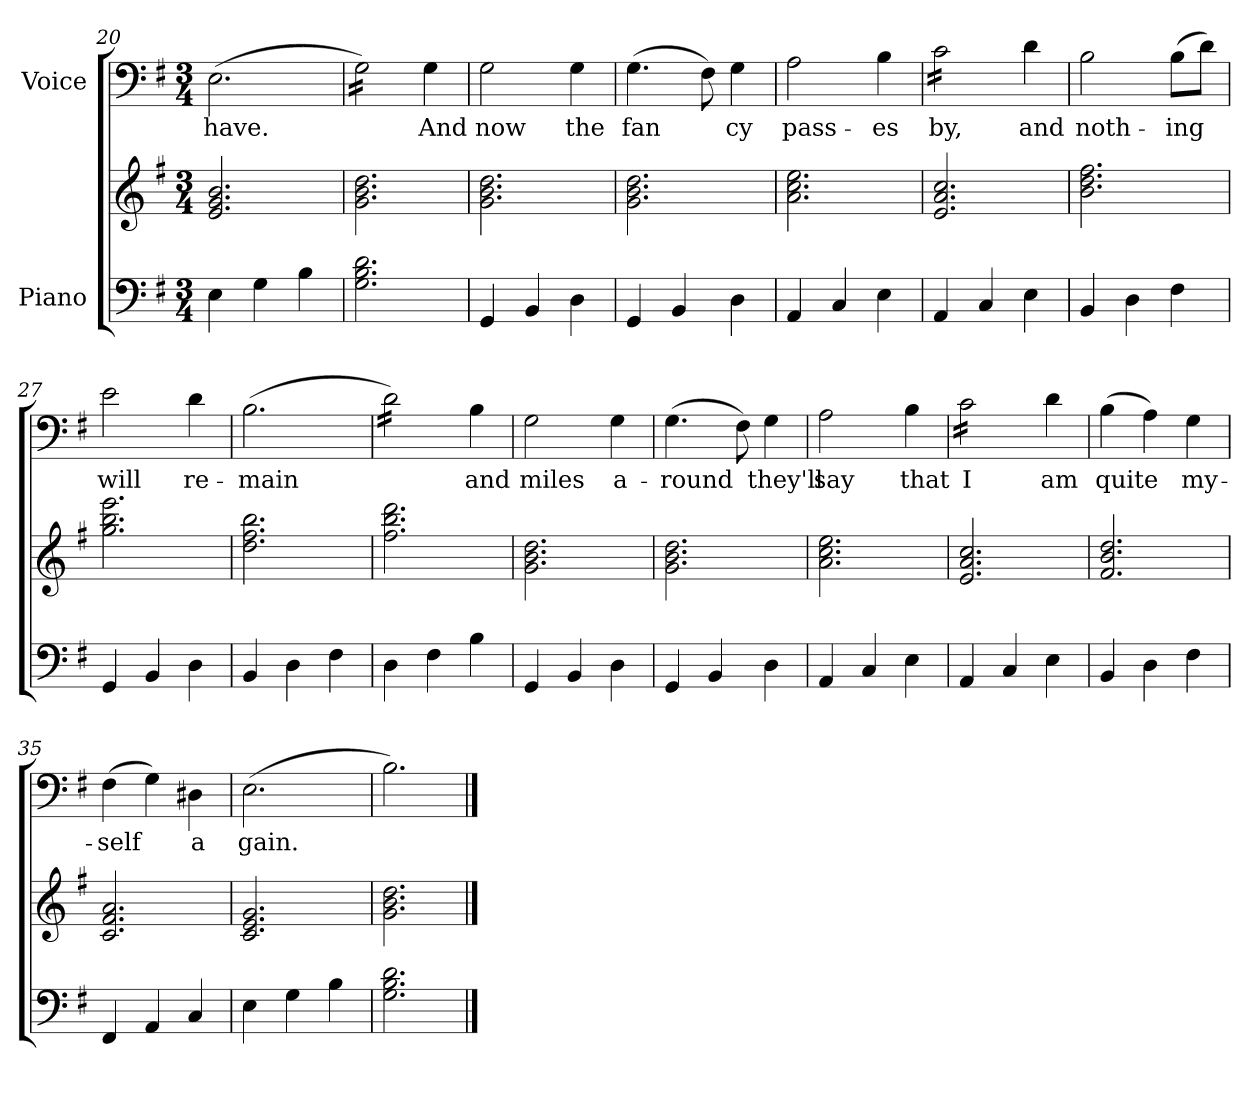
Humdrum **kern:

**kern	**kern	**kern	**text
*part2	*part2	*part1	*part1
*staff3	*staff2	*staff1	*staff1
*I"Piano	*	*I"Voice	*
*clefF4	*clefG2	*clefF4	*
*k[f#]	*k[f#]	*k[f#]	*
*G:	*G:	*G:	*
*M3/4	*M3/4	*M3/4	*
=20	=20	=20	=20
!	!	!	!LO:LY:b
4E\	2.e/ 2.g/ 2.b/	(>2.E\	have.
4G\	.	.	.
4B\	.	.	.
=21	=21	=21	=21
*	*	*tremolo	*
2.G\ 2.B\ 2.d\	2.g\ 2.b\ 2.dd\	16G\)LL	.
.	.	16G\)	.
.	.	16G\)	.
.	.	16G\)	.
.	.	16G\)	.
.	.	16G\)	.
.	.	16G\)	.
.	.	16G\)JJ	.
*	*	*Xtremolo	*
!	!	!	!LO:LY:b
.	.	4G\	And
=22	=22	=22	=22
!	!	!	!LO:LY:b
4GG/	2.g\ 2.b\ 2.dd\	2G\	now
4BB/	.	.	.
!	!	!	!LO:LY:b
4D\	.	4G\	the
=23	=23	=23	=23
!	!	!	!LO:LY:b
4GG/	2.g\ 2.b\ 2.dd\	(>4.G\	fan
4BB/	.	.	.
.	.	8F#\)	.
!	!	!	!LO:LY:b
4D\	.	4G\	cy
=24	=24	=24	=24
!	!	!	!LO:LY:b
4AA/	2.a\ 2.cc\ 2.ee\	2A\	pass-
4C/	.	.	.
!	!	!	!LO:LY:b
4E\	.	4B\	-es
=25	=25	=25	=25
!	!	!	!LO:LY:b
*	*	*tremolo	*
4AA/	2.e/ 2.a/ 2.cc/	16c\LL	by,
.	.	16c\	.
.	.	16c\	.
.	.	16c\	.
4C/	.	16c\	.
.	.	16c\	.
.	.	16c\	.
.	.	16c\JJ	.
*	*	*Xtremolo	*
!	!	!	!LO:LY:b
4E\	.	4d\	and
!!LO:PB:g=z
=26	=26	=26	=26
!	!	!	!LO:LY:b
4BB/	2.b\ 2.dd\ 2.ff#\	2B\	noth-
4D\	.	.	.
!	!	!	!LO:LY:b
4F#\	.	(>8B\L	-ing
.	.	8d\J)	.
=27	=27	=27	=27
!	!	!	!LO:LY:b
4GG/	2.gg\ 2.bb\ 2.eee\	2e\	will
4BB/	.	.	.
!	!	!	!LO:LY:b
4D\	.	4d\	re-
=28	=28	=28	=28
!	!	!	!LO:LY:b
4BB/	2.dd\ 2.ff#\ 2.bb\	(>2.B\	-main
4D\	.	.	.
4F#\	.	.	.
=29	=29	=29	=29
*	*	*tremolo	*
4D\	2.ff#\ 2.bb\ 2.ddd\	16d\)LL	.
.	.	16d\)	.
.	.	16d\)	.
.	.	16d\)	.
4F#\	.	16d\)	.
.	.	16d\)	.
.	.	16d\)	.
.	.	16d\)JJ	.
*	*	*Xtremolo	*
!	!	!	!LO:LY:b
4B\	.	4B\	and
=30	=30	=30	=30
!	!	!	!LO:LY:b
4GG/	2.g\ 2.b\ 2.dd\	2G\	miles
4BB/	.	.	.
!	!	!	!LO:LY:b
4D\	.	4G\	a-
=31	=31	=31	=31
!	!	!	!LO:LY:b
4GG/	2.g\ 2.b\ 2.dd\	(>4.G\	-round
4BB/	.	.	.
.	.	8F#\)	.
!	!	!	!LO:LY:b
4D\	.	4G\	they'll
=32	=32	=32	=32
!	!	!	!LO:LY:b
4AA/	2.a\ 2.cc\ 2.ee\	2A\	say
4C/	.	.	.
!	!	!	!LO:LY:b
4E\	.	4B\	that
=33	=33	=33	=33
!	!	!	!LO:LY:b
*	*	*tremolo	*
4AA/	2.e/ 2.a/ 2.cc/	16c\LL	I
.	.	16c\	.
.	.	16c\	.
.	.	16c\	.
4C/	.	16c\	.
.	.	16c\	.
.	.	16c\	.
.	.	16c\JJ	.
*	*	*Xtremolo	*
!	!	!	!LO:LY:b
4E\	.	4d\	am
!!LO:LB:g=z
=34	=34	=34	=34
!	!	!	!LO:LY:b
4BB/	2.f#/ 2.b/ 2.dd/	(>4B\	quite
4D\	.	4A\)	.
!	!	!	!LO:LY:b
4F#\	.	4G\	my-
=35	=35	=35	=35
!	!	!	!LO:LY:b
4FF#/	2.c/ 2.f#/ 2.a/	(>4F#\	-self
4AA/	.	4G\)	.
!	!	!	!LO:LY:b
4C/	.	4D#X\	a
=36	=36	=36	=36
!	!	!	!LO:LY:b
4E\	2.c/ 2.e/ 2.g/	(>2.E\	gain.
4G\	.	.	.
4B\	.	.	.
=37	=37	=37	=37
2.G\ 2.B\ 2.d\	2.g\ 2.b\ 2.dd\	2.B\)	.
==	==	==	==
*-	*-	*-	*-
